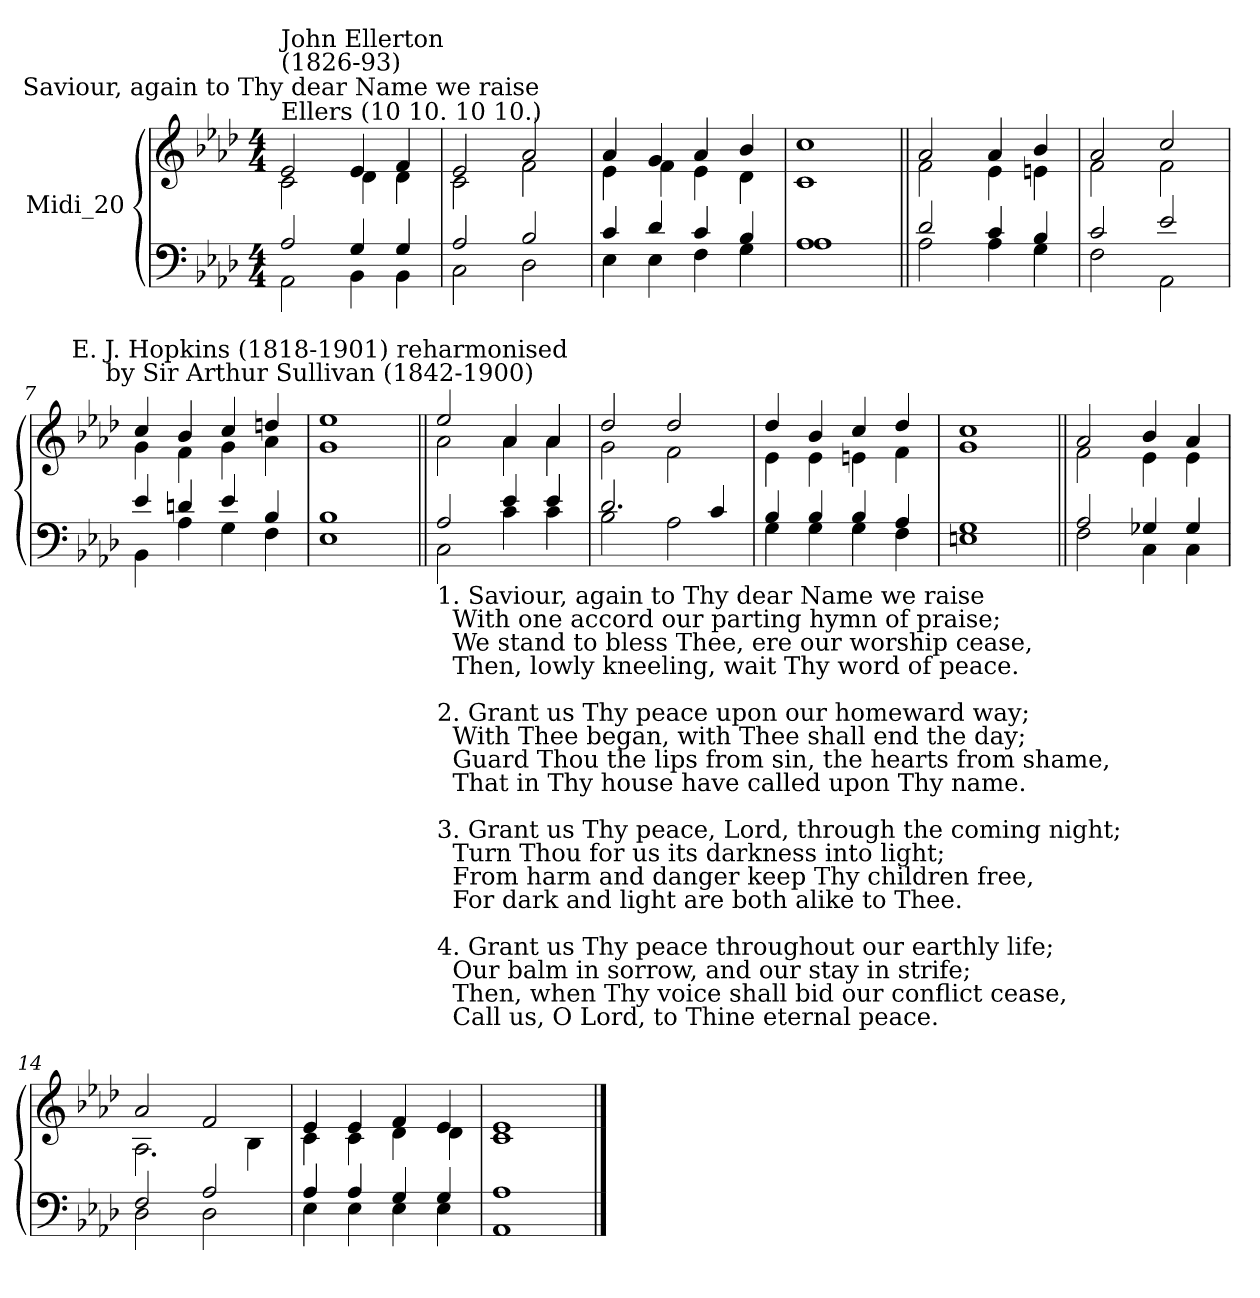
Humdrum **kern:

**kern	**kern
*part2	*part1
*staff2	*staff1
*I"Midi_20	*I"Midi_20
*clefF4	*clefG2
*k[b-e-a-d-]	*k[b-e-a-d-]
*A-:	*A-:
*M4/4	*M4/4
=1	=1
*^	*^
!	!	!LO:TX:a:t=Ellers (10 10. 10 10.)	!
!	!	!LO:TX:a:cj:t=Saviour, again to Thy dear Name we raise	!
!	!	!LO:TX:a:t=John Ellerton\n(1826-93)	!
2A-/	2AA-\	2e-/	2c\
4G/	4BB-\	4e-/	4d-\
4G/	4BB-\	4f/	4d-\
=2	=2	=2	=2
2A-/	2C\	2e-/	2c\
2B-/	2D-\	2a-/	2f\
=3	=3	=3	=3
4c/	4E-\	4a-/	4e-\
4d-/	4E-\	4g/	4f\
4c/	4F\	4a-/	4e-\
4B-/	4G\	4b-/	4d-\
=4	=4	=4	=4
1A-/	1A-\	1cc/	1c\
=5||	=5||	=5||	=5||
2d-/	2A-\	2a-/	2f\
4c/	4A-\	4a-/	4e-\
4B-/	4G\	4b-/	4en\
=6	=6	=6	=6
2c/	2F\	2a-/	2f\
2e-/	2AA-\	2cc/	2f\
=7	=7	=7	=7
4e-/	4BB-\	4cc/	4g\
4dn/	4A-\	4b-/	4f\
4e-/	4G\	4cc/	4g\
4B-/	4F\	4ddn/	4a-\
=8	=8	=8	=8
!	!	!LO:TX:a:cj:t=E. J. Hopkins (1818-1901) reharmonised\nby Sir Arthur Sullivan (1842-1900)	!
1B-/	1E-\	1ee-/	1g\
!!LO:LB:g=z	!!
=9||	=9||	=9||	=9||
!LO:TX:b:t=1. Saviour, again to Thy dear Name we raise\n    With one accord our parting hymn of praise;\n    We stand to bless Thee, ere our worship cease,\n    Then, lowly kneeling, wait Thy word of peace.\n\n2. Grant us Thy peace upon our homeward way;\n    With Thee began, with Thee shall end the day;    \n    Guard Thou the lips from sin, the hearts from shame,\n    That in Thy house have called upon Thy name.\n\n3. Grant us Thy peace, Lord, through the coming night;\n    Turn Thou for us its darkness into light;\n    From harm and danger keep Thy children free,\n    For dark and light are both alike to Thee.\n\n4. Grant us Thy peace throughout our earthly life;\n    Our balm in sorrow, and our stay in strife;\n    Then, when Thy voice shall bid our conflict cease,\n    Call us, O Lord, to Thine eternal peace.	!	!	!
2A-/	2C\	2ee-/	2a-\
4e-/	4c\	4a-/	4a-\
4e-/	4c\	4a-/	4a-\
=10	=10	=10	=10
2.d-/	2B-\	2dd-/	2g\
.	2A-\	2dd-/	2f\
4c/	.	.	.
=11	=11	=11	=11
4B-/	4G\	4dd-/	4e-\
4B-/	4G\	4b-/	4e-\
4B-/	4G\	4cc/	4en\
4A-/	4F\	4dd-/	4f\
=12	=12	=12	=12
1G/	1En\	1cc/	1g\
=13||	=13||	=13||	=13||
2A-/	2F\	2a-/	2f\
4G-X/	4C\	4b-/	4e-\
4G-/	4C\	4a-/	4e-\
=14	=14	=14	=14
2F/	2D-\	2a-/	2.A-\
2A-/	2D-\	2f/	.
.	.	.	4B-\
=15	=15	=15	=15
4A-/	4E-\	4e-/	4c\
4A-/	4E-\	4e-/	4c\
4G/	4E-\	4f/	4d-\
4G/	4E-\	4e-/	4d-\
=16	=16	=16	=16
1A-/	1AA-\	1e-/	1c\
*v	*v	*	*
*	*v	*v
==	==
*-	*-
